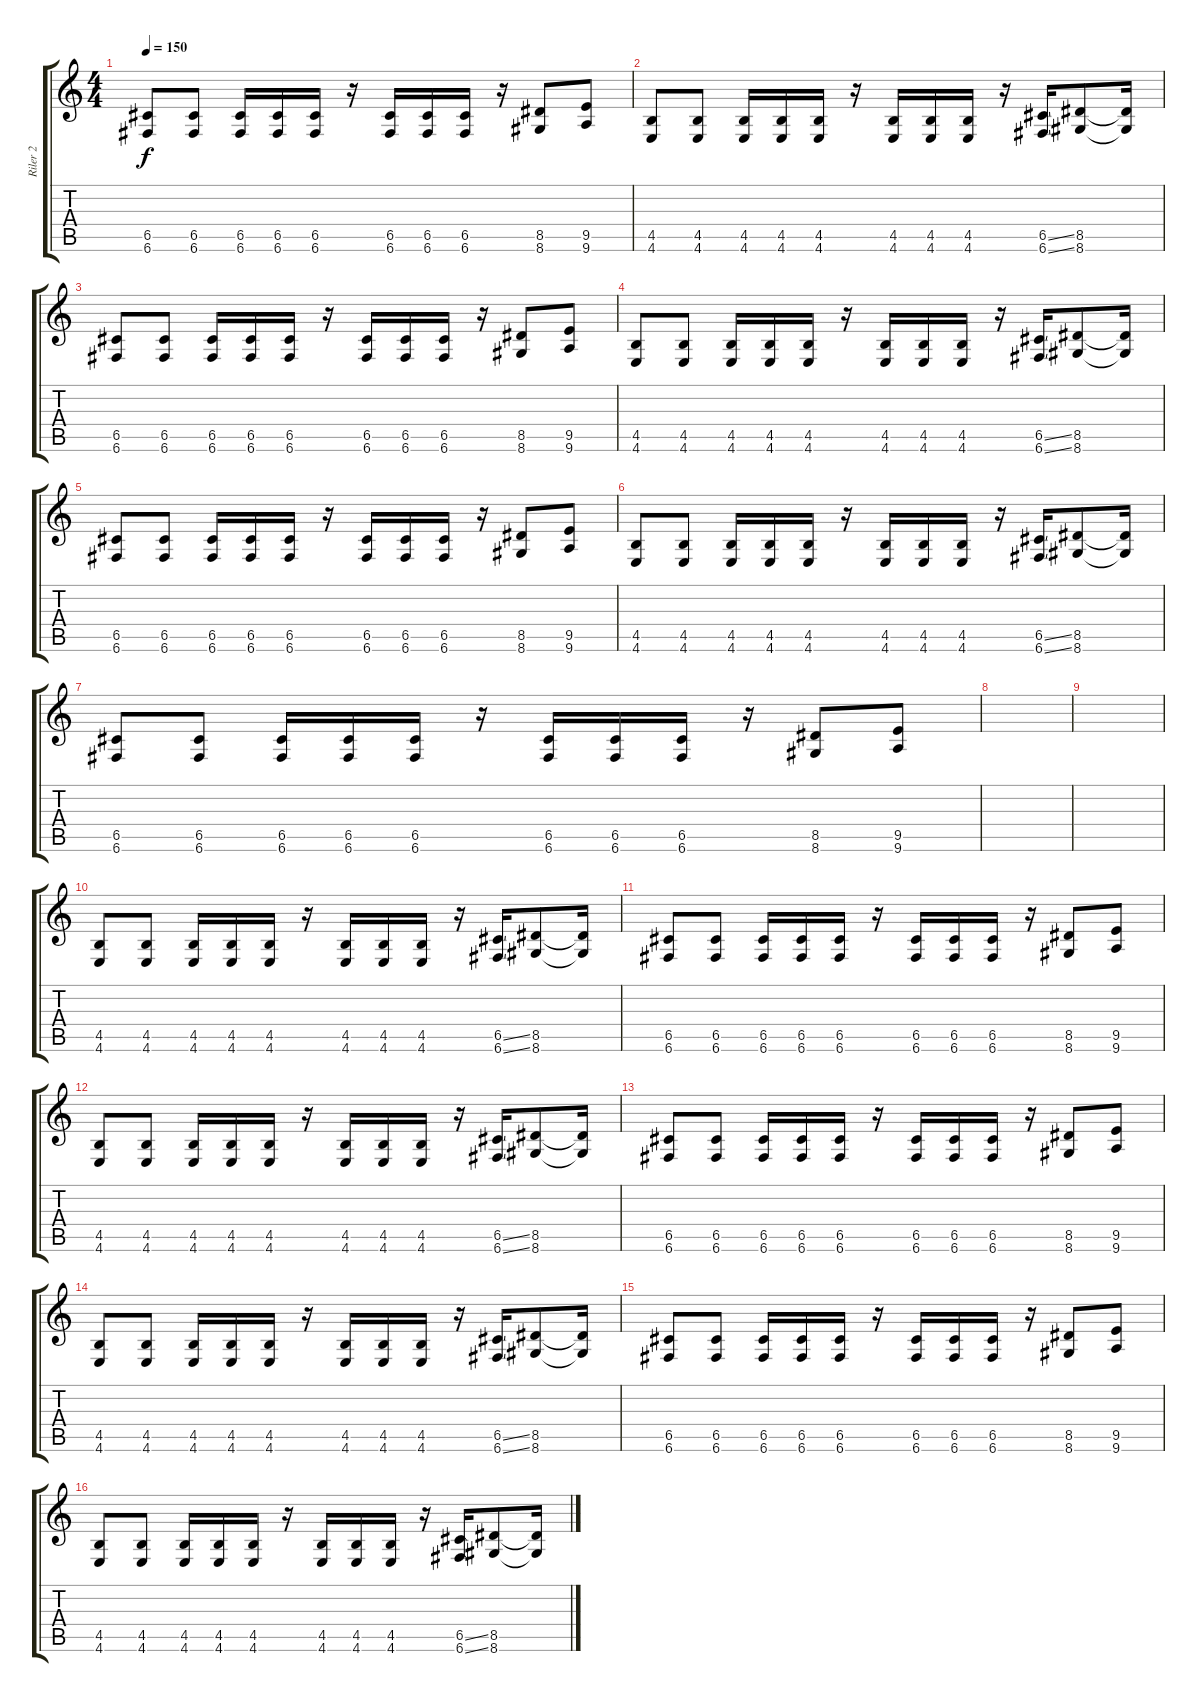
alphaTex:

\track ("Riler 2" "Riler 2") {instrument distortionguitar}
\staff {score tabs}
\tuning (D4 A3 F3 C3 G2 C2) {hide}
\ts (4 4)
\tempo 150
\clef g2
\ks c
(6.5 6.6).8{dy f} (6.5 6.6).8 (6.5 6.6).16 (6.5 6.6).16 (6.5 6.6).16 r.16 (6.5 6.6).16 (6.5 6.6).16 (6.5 6.6).16 r.16 (8.5 8.6).8 (9.5 9.6).8 |
(4.5 4.6).8 (4.5 4.6).8 (4.5 4.6).16 (4.5 4.6).16 (4.5 4.6).16 r.16 (4.5 4.6).16 (4.5 4.6).16 (4.5 4.6).16 r.16 (6.5{ss} 6.6{ss}).16 (8.5 8.6).8 (8.5{t} 8.6{t}).16 |
(6.5 6.6).8 (6.5 6.6).8 (6.5 6.6).16 (6.5 6.6).16 (6.5 6.6).16 r.16 (6.5 6.6).16 (6.5 6.6).16 (6.5 6.6).16 r.16 (8.5 8.6).8 (9.5 9.6).8 |
(4.5 4.6).8 (4.5 4.6).8 (4.5 4.6).16 (4.5 4.6).16 (4.5 4.6).16 r.16 (4.5 4.6).16 (4.5 4.6).16 (4.5 4.6).16 r.16 (6.5{ss} 6.6{ss}).16 (8.5 8.6).8 (8.5{t} 8.6{t}).16 |
(6.5 6.6).8 (6.5 6.6).8 (6.5 6.6).16 (6.5 6.6).16 (6.5 6.6).16 r.16 (6.5 6.6).16 (6.5 6.6).16 (6.5 6.6).16 r.16 (8.5 8.6).8 (9.5 9.6).8 |
(4.5 4.6).8 (4.5 4.6).8 (4.5 4.6).16 (4.5 4.6).16 (4.5 4.6).16 r.16 (4.5 4.6).16 (4.5 4.6).16 (4.5 4.6).16 r.16 (6.5{ss} 6.6{ss}).16 (8.5 8.6).8 (8.5{t} 8.6{t}).16 |
(6.5 6.6).8 (6.5 6.6).8 (6.5 6.6).16 (6.5 6.6).16 (6.5 6.6).16 r.16 (6.5 6.6).16 (6.5 6.6).16 (6.5 6.6).16 r.16 (8.5 8.6).8 (9.5 9.6).8 |
|
|
(4.5 4.6).8 (4.5 4.6).8 (4.5 4.6).16 (4.5 4.6).16 (4.5 4.6).16 r.16 (4.5 4.6).16 (4.5 4.6).16 (4.5 4.6).16 r.16 (6.5{ss} 6.6{ss}).16 (8.5 8.6).8 (8.5{t} 8.6{t}).16 |
(6.5 6.6).8 (6.5 6.6).8 (6.5 6.6).16 (6.5 6.6).16 (6.5 6.6).16 r.16 (6.5 6.6).16 (6.5 6.6).16 (6.5 6.6).16 r.16 (8.5 8.6).8 (9.5 9.6).8 |
(4.5 4.6).8 (4.5 4.6).8 (4.5 4.6).16 (4.5 4.6).16 (4.5 4.6).16 r.16 (4.5 4.6).16 (4.5 4.6).16 (4.5 4.6).16 r.16 (6.5{ss} 6.6{ss}).16 (8.5 8.6).8 (8.5{t} 8.6{t}).16 |
(6.5 6.6).8 (6.5 6.6).8 (6.5 6.6).16 (6.5 6.6).16 (6.5 6.6).16 r.16 (6.5 6.6).16 (6.5 6.6).16 (6.5 6.6).16 r.16 (8.5 8.6).8 (9.5 9.6).8 |
(4.5 4.6).8 (4.5 4.6).8 (4.5 4.6).16 (4.5 4.6).16 (4.5 4.6).16 r.16 (4.5 4.6).16 (4.5 4.6).16 (4.5 4.6).16 r.16 (6.5{ss} 6.6{ss}).16 (8.5 8.6).8 (8.5{t} 8.6{t}).16 |
(6.5 6.6).8 (6.5 6.6).8 (6.5 6.6).16 (6.5 6.6).16 (6.5 6.6).16 r.16 (6.5 6.6).16 (6.5 6.6).16 (6.5 6.6).16 r.16 (8.5 8.6).8 (9.5 9.6).8 |
(4.5 4.6).8 (4.5 4.6).8 (4.5 4.6).16 (4.5 4.6).16 (4.5 4.6).16 r.16 (4.5 4.6).16 (4.5 4.6).16 (4.5 4.6).16 r.16 (6.5{ss} 6.6{ss}).16 (8.5 8.6).8 (8.5{t} 8.6{t}).16
